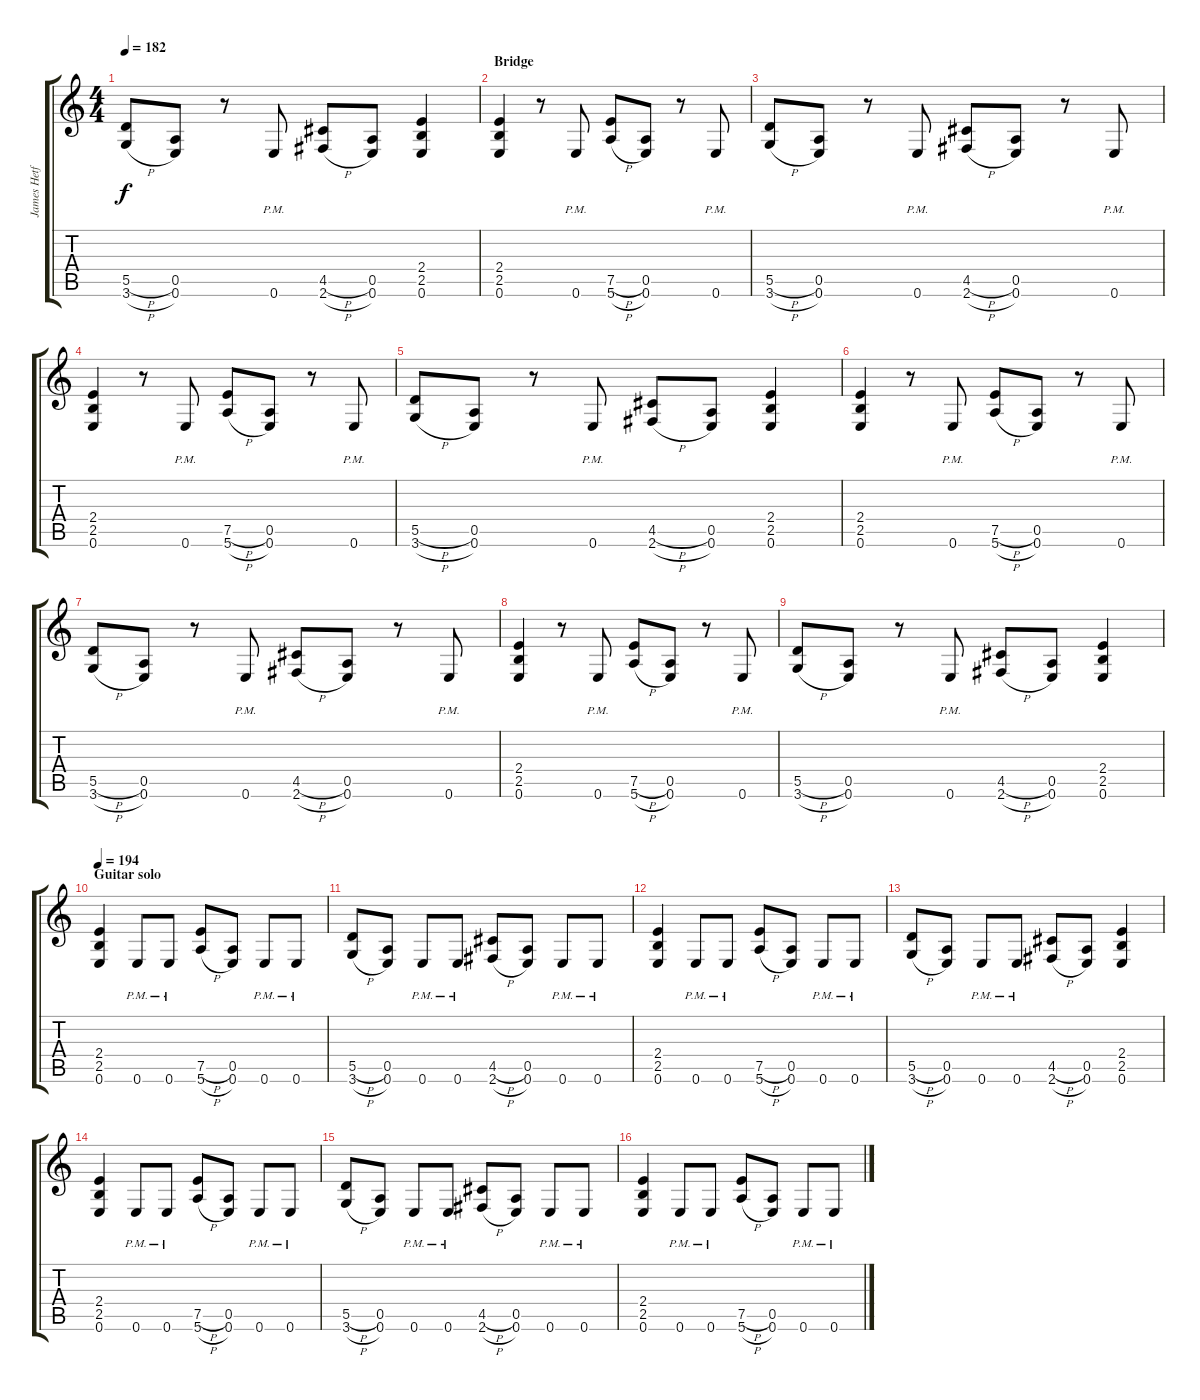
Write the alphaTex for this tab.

\track ("James Hetfield (Rhythm Guitar)" "James Hetf") {instrument distortionguitar}
\staff {score tabs}
\tuning (E4 B3 G3 D3 A2 E2) {hide}
\ts (4 4)
\tempo 182
\clef g2
\ks c
(5.5{h} 3.6{h}).8{dy f} (0.5 0.6).8 r.8 0.6{pm}.8 (4.5{h} 2.6{h}).8 (0.5 0.6).8 (2.4 2.5 0.6).4 |
\section ("" "Bridge")
(2.4 2.5 0.6).4 r.8 0.6{pm}.8 (7.5{h} 5.6{h}).8 (0.5 0.6).8 r.8 0.6{pm}.8 |
(5.5{h} 3.6{h}).8 (0.5 0.6).8 r.8 0.6{pm}.8 (4.5{h} 2.6{h}).8 (0.5 0.6).8 r.8 0.6{pm}.8 |
(2.4 2.5 0.6).4 r.8 0.6{pm}.8 (7.5{h} 5.6{h}).8 (0.5 0.6).8 r.8 0.6{pm}.8 |
(5.5{h} 3.6{h}).8 (0.5 0.6).8 r.8 0.6{pm}.8 (4.5{h} 2.6{h}).8 (0.5 0.6).8 (2.4 2.5 0.6).4 |
(2.4 2.5 0.6).4 r.8 0.6{pm}.8 (7.5{h} 5.6{h}).8 (0.5 0.6).8 r.8 0.6{pm}.8 |
(5.5{h} 3.6{h}).8 (0.5 0.6).8 r.8 0.6{pm}.8 (4.5{h} 2.6{h}).8 (0.5 0.6).8 r.8 0.6{pm}.8 |
(2.4 2.5 0.6).4 r.8 0.6{pm}.8 (7.5{h} 5.6{h}).8 (0.5 0.6).8 r.8 0.6{pm}.8 |
(5.5{h} 3.6{h}).8 (0.5 0.6).8 r.8 0.6{pm}.8 (4.5{h} 2.6{h}).8 (0.5 0.6).8 (2.4 2.5 0.6).4 |
\section ("" "Guitar solo")
\tempo 194
(2.4 2.5 0.6).4 0.6{pm}.8 0.6{pm}.8 (7.5{h} 5.6{h}).8 (0.5 0.6).8 0.6{pm}.8 0.6{pm}.8 |
(5.5{h} 3.6{h}).8 (0.5 0.6).8 0.6{pm}.8 0.6{pm}.8 (4.5{h} 2.6{h}).8 (0.5 0.6).8 0.6{pm}.8 0.6{pm}.8 |
(2.4 2.5 0.6).4 0.6{pm}.8 0.6{pm}.8 (7.5{h} 5.6{h}).8 (0.5 0.6).8 0.6{pm}.8 0.6{pm}.8 |
(5.5{h} 3.6{h}).8 (0.5 0.6).8 0.6{pm}.8 0.6{pm}.8 (4.5{h} 2.6{h}).8 (0.5 0.6).8 (2.4 2.5 0.6).4 |
(2.4 2.5 0.6).4 0.6{pm}.8 0.6{pm}.8 (7.5{h} 5.6{h}).8 (0.5 0.6).8 0.6{pm}.8 0.6{pm}.8 |
(5.5{h} 3.6{h}).8 (0.5 0.6).8 0.6{pm}.8 0.6{pm}.8 (4.5{h} 2.6{h}).8 (0.5 0.6).8 0.6{pm}.8 0.6{pm}.8 |
(2.4 2.5 0.6).4 0.6{pm}.8 0.6{pm}.8 (7.5{h} 5.6{h}).8 (0.5 0.6).8 0.6{pm}.8 0.6{pm}.8
